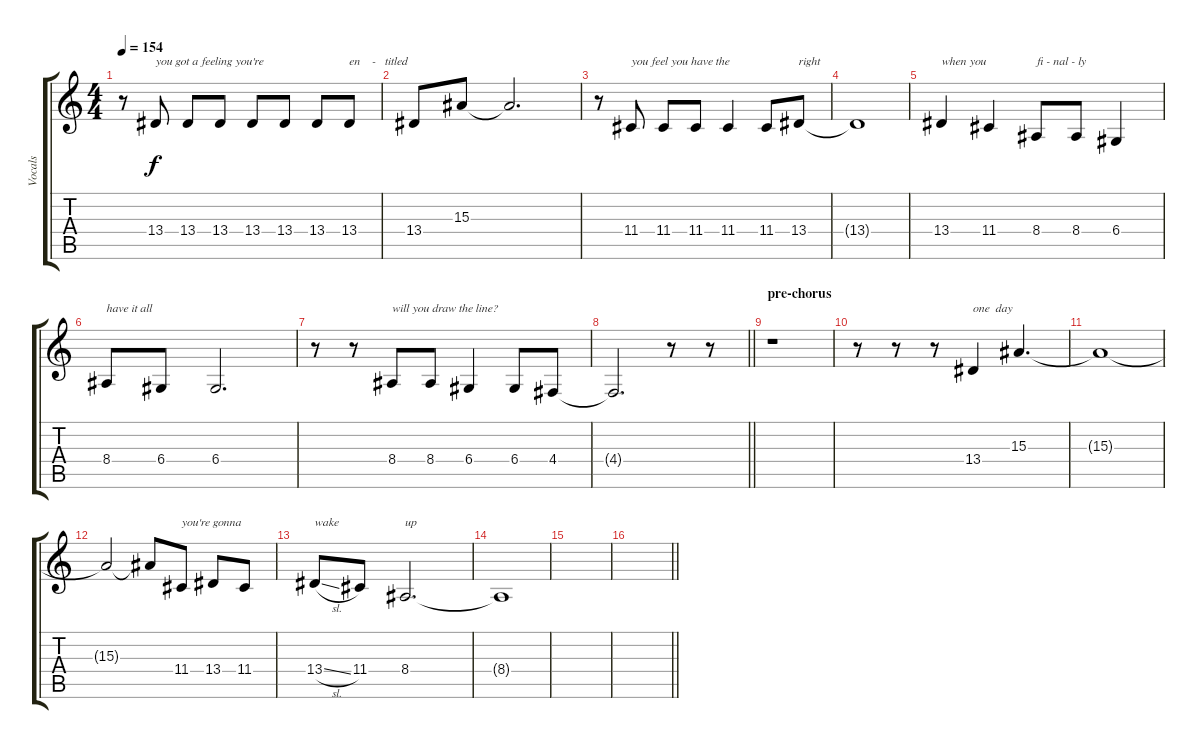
\track ("Vocals" "Vocals") {instrument lead2sawtooth}
\staff {score tabs}
\tuning (E4 B3 G3 D3 A2 E2) {hide}
\ts (4 4)
\tempo 154
\clef g2
\ks c
r.8{dy f} 13.4.8{txt "you got a feeling you're"} 13.4.8 13.4.8 13.4.8 13.4.8 13.4.8 13.4.8{txt "en    -   titled"} |
13.4.8 15.3.8 15.3{t}.2{d} |
r.8 11.4.8{txt "you feel you have the"} 11.4.8 11.4.8 11.4.4 11.4.8 13.4.8{txt "right"} |
13.4{t}.1 |
13.4.4{txt "when you"} 11.4.4 8.4.8{txt "fi - nal - ly"} 8.4.8 6.4.4 |
8.4.8{txt "have it all"} 6.4.8 6.4.2{d} |
r.8 r.8 8.4.8{txt "will you draw the line?"} 8.4.8 6.4.4 6.4.8 4.4.8 |
\barLineRight lightlight
4.4{t}.2{d} r.8 r.8 |
\section ("" "pre-chorus")
r.1 |
r.8 r.8 r.8 13.4.4{txt "one  day"} 15.3.4{d} |
15.3{t}.1 |
15.3{t}.2 15.3{t}.8 11.4.8{txt "you're gonna"} 13.4.8 11.4.8 |
13.4{sl}.8{txt "wake"} 11.4.8 8.4.2{d txt "up"} |
8.4{t}.1 |
|
\barLineRight lightlight
